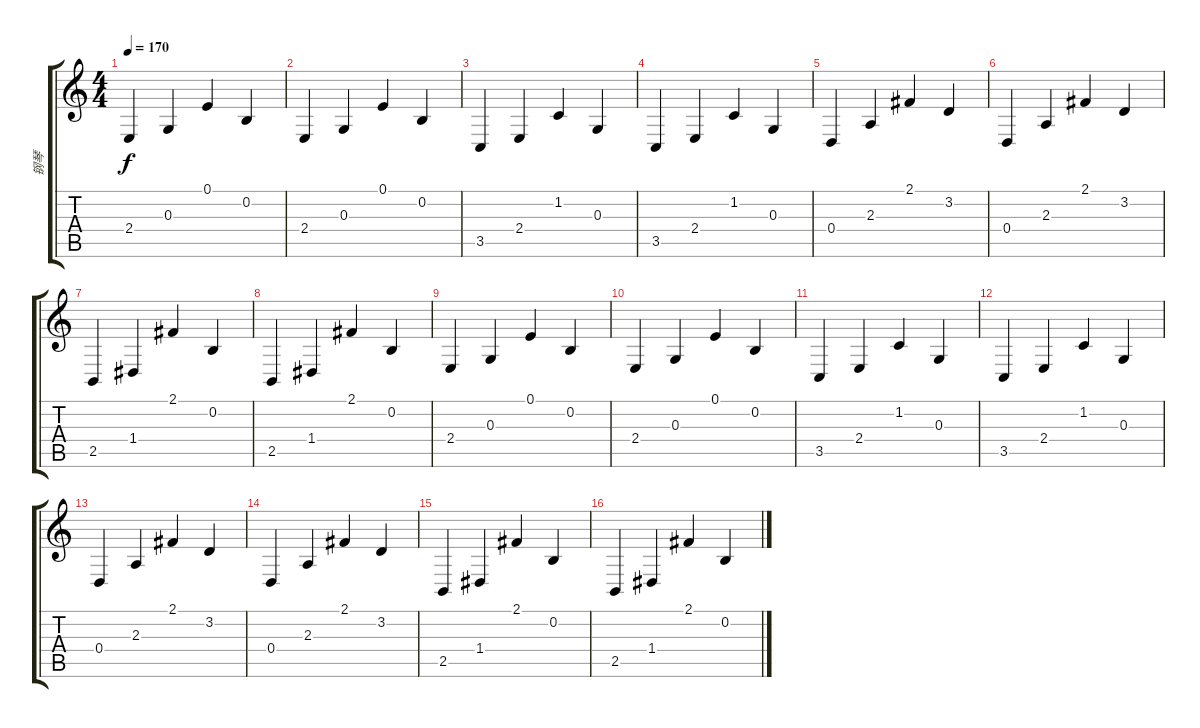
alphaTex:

\track ("钢琴" "钢琴") {instrument electricgrandpiano}
\staff {score tabs}
\tuning (E4 B3 G3 D3 A2 E2) {hide}
\ts (4 4)
\tempo 170
\clef g2
\ks c
2.4.4{dy f} 0.3.4 0.1.4 0.2.4 |
2.4.4 0.3.4 0.1.4 0.2.4 |
3.5.4 2.4.4 1.2.4 0.3.4 |
3.5.4 2.4.4 1.2.4 0.3.4 |
0.4.4 2.3.4 2.1.4 3.2.4 |
0.4.4 2.3.4 2.1.4 3.2.4 |
2.5.4 1.4.4 2.1.4 0.2.4 |
2.5.4 1.4.4 2.1.4 0.2.4 |
2.4.4 0.3.4 0.1.4 0.2.4 |
2.4.4 0.3.4 0.1.4 0.2.4 |
3.5.4 2.4.4 1.2.4 0.3.4 |
3.5.4 2.4.4 1.2.4 0.3.4 |
0.4.4 2.3.4 2.1.4 3.2.4 |
0.4.4 2.3.4 2.1.4 3.2.4 |
2.5.4 1.4.4 2.1.4 0.2.4 |
2.5.4 1.4.4 2.1.4 0.2.4
